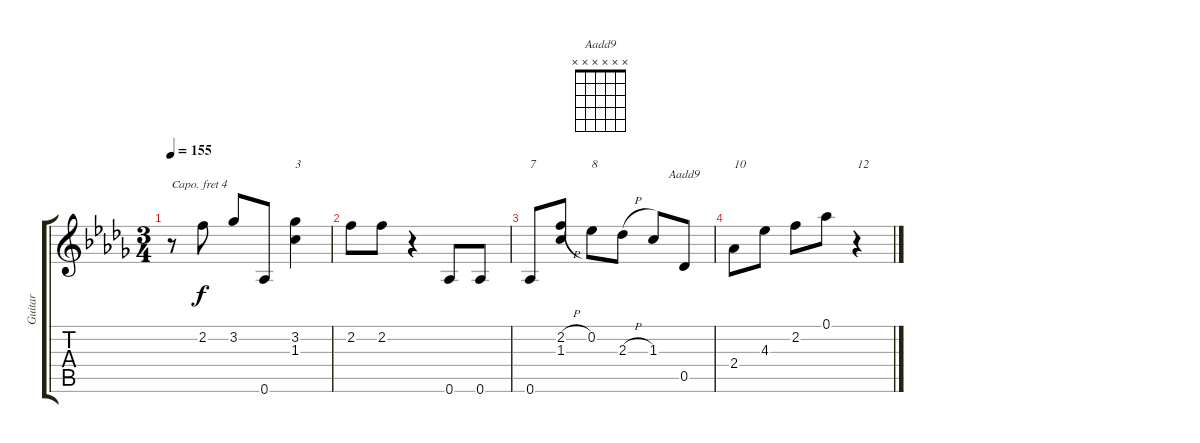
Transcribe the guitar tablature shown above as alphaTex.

\track ("Guitar" "Guitar") {instrument acousticguitarnylon}
\staff {score tabs}
\capo 4
\tuning (E4 B3 G3 D3 A2 E2) {hide}
\chord ("Aadd9" x x x x x x)
\ts (3 4)
\tempo 155
\clef g2
\ks db
r.8{dy f} 2.2.8 3.2.8 0.6.8 (3.2 1.3).4{txt "3"} |
2.2.8 2.2.8 r.4 0.6.8 0.6.8 |
0.6.8{txt "7"} (2.2{h} 1.3).8 0.2.8{txt "8"} 2.3{h}.8 1.3.8 0.5.8{ch "Aadd9"} |
2.4.8{txt "10"} 4.3.8 2.2.8 0.1.8 r.4{txt "12"}
